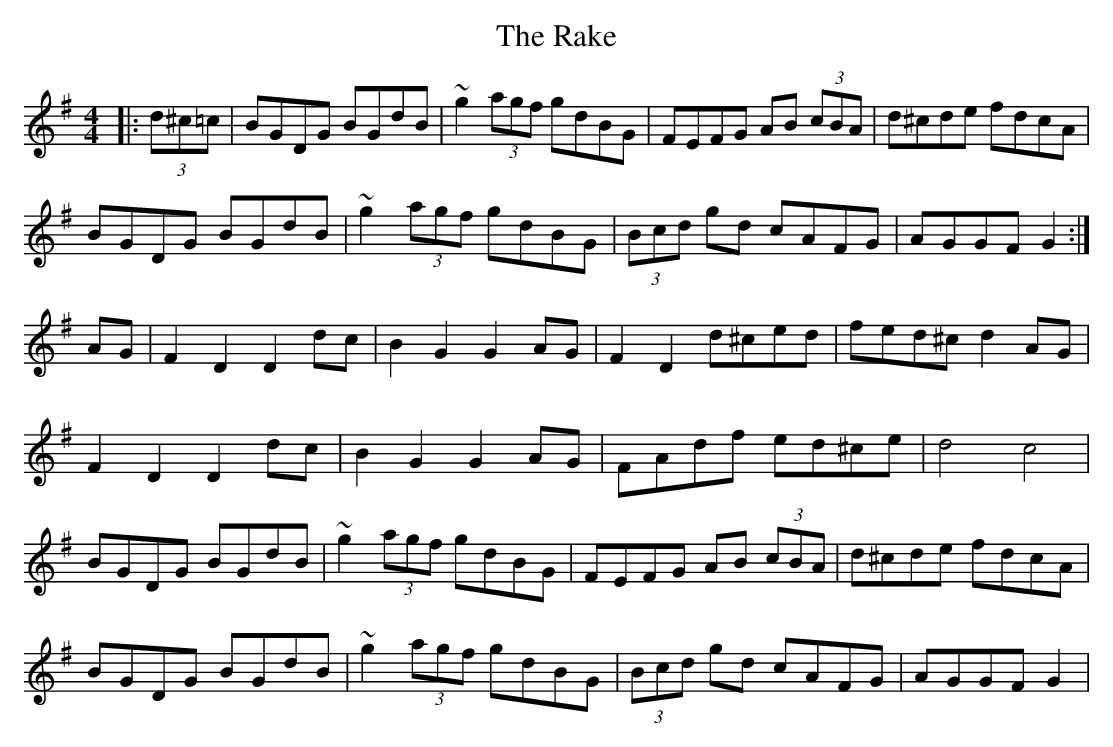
X:1
T: The Rake
M: 4/4
L: 1/8
K: Gmaj
|:(3d^c=c|BGDG BGdB|~g2 (3agf gdBG|FEFG AB (3cBA|d^cde fdcA|
BGDG BGdB|~g2 (3agf gdBG|(3Bcd gd cAFG| AGGF G2 :|
AG|F2D2 D2 dc| B2 G2 G2 AG| F2D2 d^ced |fed^c d2 AG|
F2D2 D2 dc| B2 G2 G2 AG| FAdf ed^ce | d4c4|
BGDG BGdB|~g2 (3agf gdBG|FEFG AB (3cBA|d^cde fdcA|
BGDG BGdB|~g2 (3agf gdBG|(3Bcd gd cAFG| AGGF G2|
